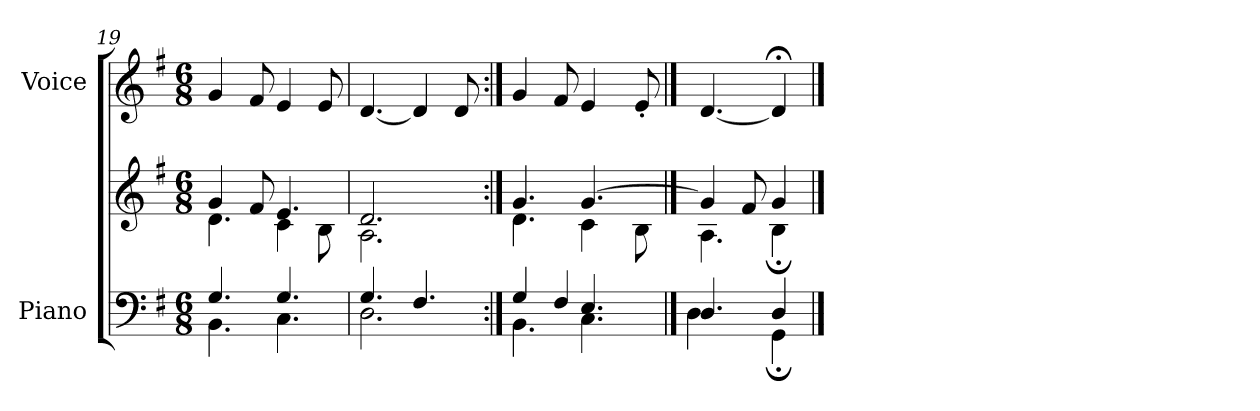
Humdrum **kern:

**kern	**kern	**kern
*part2	*part2	*part1
*staff3	*staff2	*staff1
*I"Piano	*	*I"Voice
*I'Pno	*	*I'V
!!LO:LB:g=z
*clefF4	*clefG2	*clefG2
*k[f#]	*k[f#]	*k[f#]
*M6/8	*M6/8	*M6/8
=19	=19	=19
*^	*^	*
4.G/	4.BB\	4g/	4.d\	4g/
.	.	8f#/	.	8f#/
4.G/	4.C\	4.e/	4c\	4e/
.	.	.	8B\	8e/
=20	=20	=20	=20	=20
4.G/	2.D\	2.d/	2.A\	[<4.d/
4.F#/	.	.	.	4d/]
.	.	.	.	8d/
=21:|!	=21:|!	=21:|!	=21:|!	=21:|!
*	*^	*	*	*
4G/	4.BB\	4.ryy	4.g/	4.d\	4g/
4F#/	.	.	.	.	8f#/
.	4.C\	4.E/	[>4.g/	4c\	4e/
4ryy	.	.	.	.	.
.	.	.	.	8B\	8e'/
*	*v	*v	*	*	*
==22	==22	==22	==22	==22
4.D/	4D\	4g/]	4.A\	[<4.d/
.	8ryy	8f#/	.	.
4D/	4GG;\	4g/	4B;<\	4d;</]
*v	*v	*	*	*
*	*v	*v	*
==	==	==
*-	*-	*-
